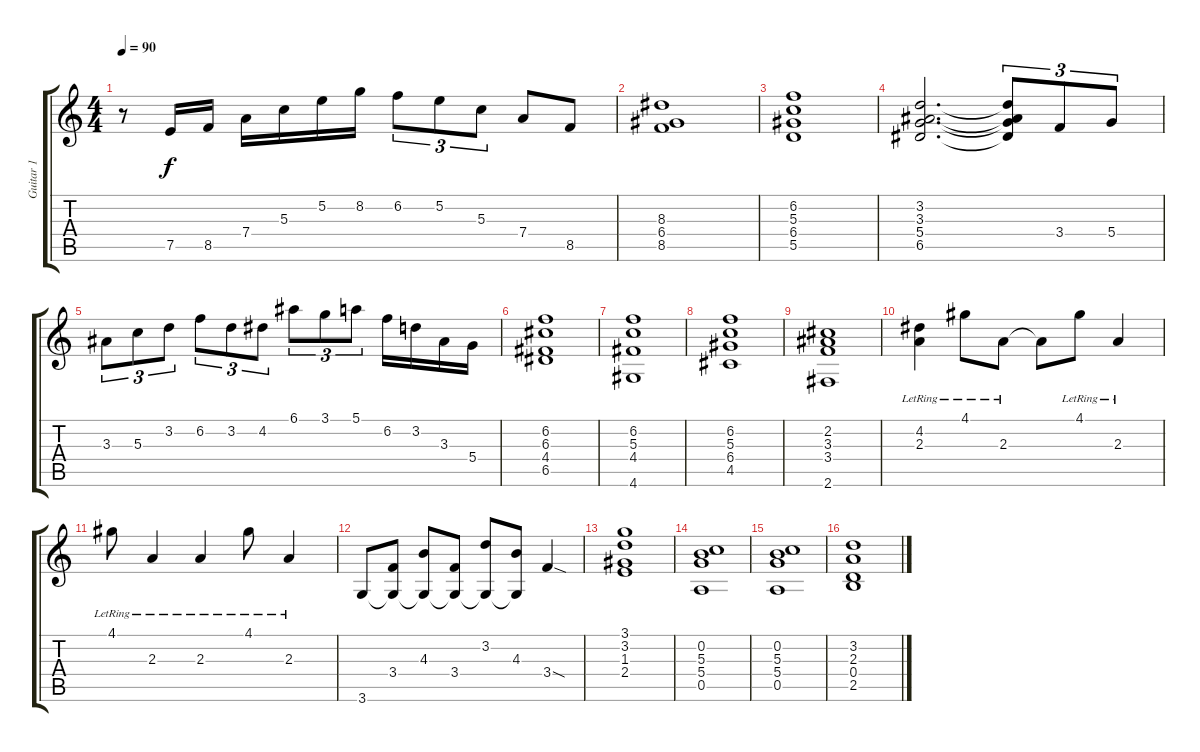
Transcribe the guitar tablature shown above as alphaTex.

\track ("Guitar 1" "Guitar 1") {instrument acousticguitarnylon}
\staff {score tabs}
\tuning (E4 B3 G3 D3 A2 E2) {hide}
\ts (4 4)
\tempo 90
\clef g2
\ks c
r.8{dy f} 7.5.16 8.5.16 7.4.16 5.3.16 5.2.16 8.2.16 6.2.8{tu (3 2)} 5.2.8{tu (3 2)} 5.3.8{tu (3 2)} 7.4.8 8.5.8 |
(8.3 6.4 8.5).1 |
(6.2 5.3 6.4 5.5).1 |
(3.2 3.3 5.4 6.5).2{d} (3.2{t} 3.3{t} 5.4{t} 6.5{t}).8{tu (3 2)} 3.4.8{tu (3 2)} 5.4.8{tu (3 2)} |
3.3.8{tu (3 2)} 5.3.8{tu (3 2)} 3.2.8{tu (3 2)} 6.2.8{tu (3 2)} 3.2.8{tu (3 2)} 4.2.8{tu (3 2)} 6.1.8{tu (3 2)} 3.1.8{tu (3 2)} 5.1.8{tu (3 2)} 6.2.16 3.2.16 3.3.16 5.4.16 |
(6.2 6.3 4.4 6.5).1 |
(6.2 5.3 4.4 4.6).1 |
(6.2 5.3 6.4 4.5).1 |
(2.2 3.3 3.4 2.6).1 |
(4.2{lr} 2.3{lr}).4 4.1{lr}.8 2.3{lr}.8 2.3{t}.8 4.1{lr}.8 2.3{lr}.4 |
4.1{lr}.8 2.3{lr}.4 2.3{lr}.4 4.1{lr}.8 2.3{lr}.4 |
3.6.8 (3.4 3.6{t}).8 (4.3 3.6{t}).8 (3.4 3.6{t}).8 (3.2 3.6{t}).8 (4.3 3.6{t}).8 3.4{sod}.4 |
(3.1 3.2 1.3 2.4).1 |
(0.2 5.3 5.4 0.5).1 |
(0.2 5.3 5.4 0.5).1 |
(3.2 2.3 0.4 2.5).1
